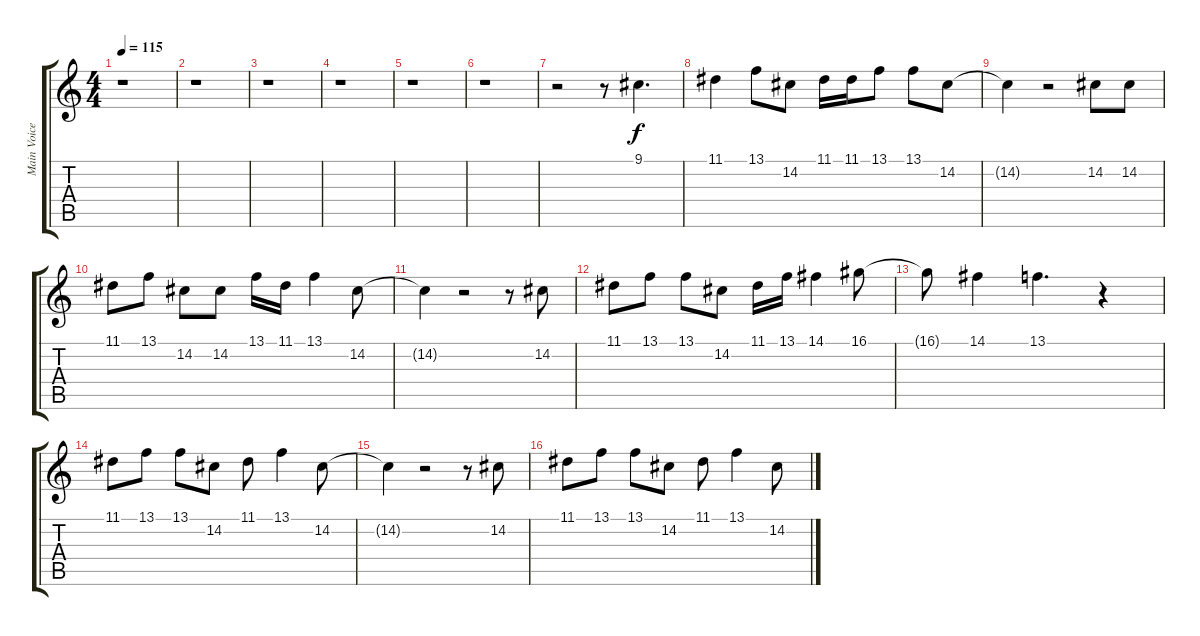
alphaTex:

\track ("Main Voice" "Main Voice") {instrument piccolo}
\staff {score tabs}
\tuning (E4 B3 G3 D3 A2 E2) {hide}
\ts (4 4)
\tempo 115
\clef g2
\ks c
r.1{dy f} |
r.1 |
r.1 |
r.1 |
r.1 |
r.1 |
r.2 r.8 9.1.4{d} |
11.1.4 13.1.8 14.2.8 11.1.16 11.1.16 13.1.8 13.1.8 14.2.8 |
14.2{t}.4 r.2 14.2.8 14.2.8 |
11.1.8 13.1.8 14.2.8 14.2.8 13.1.16 11.1.16 13.1.4 14.2.8 |
14.2{t}.4 r.2 r.8 14.2.8 |
11.1.8 13.1.8 13.1.8 14.2.8 11.1.16 13.1.16 14.1.4 16.1.8 |
16.1{t}.8 14.1.4 13.1.4{d} r.4 |
11.1.8 13.1.8 13.1.8 14.2.8 11.1.8 13.1.4 14.2.8 |
14.2{t}.4 r.2 r.8 14.2.8 |
11.1.8 13.1.8 13.1.8 14.2.8 11.1.8 13.1.4 14.2.8
